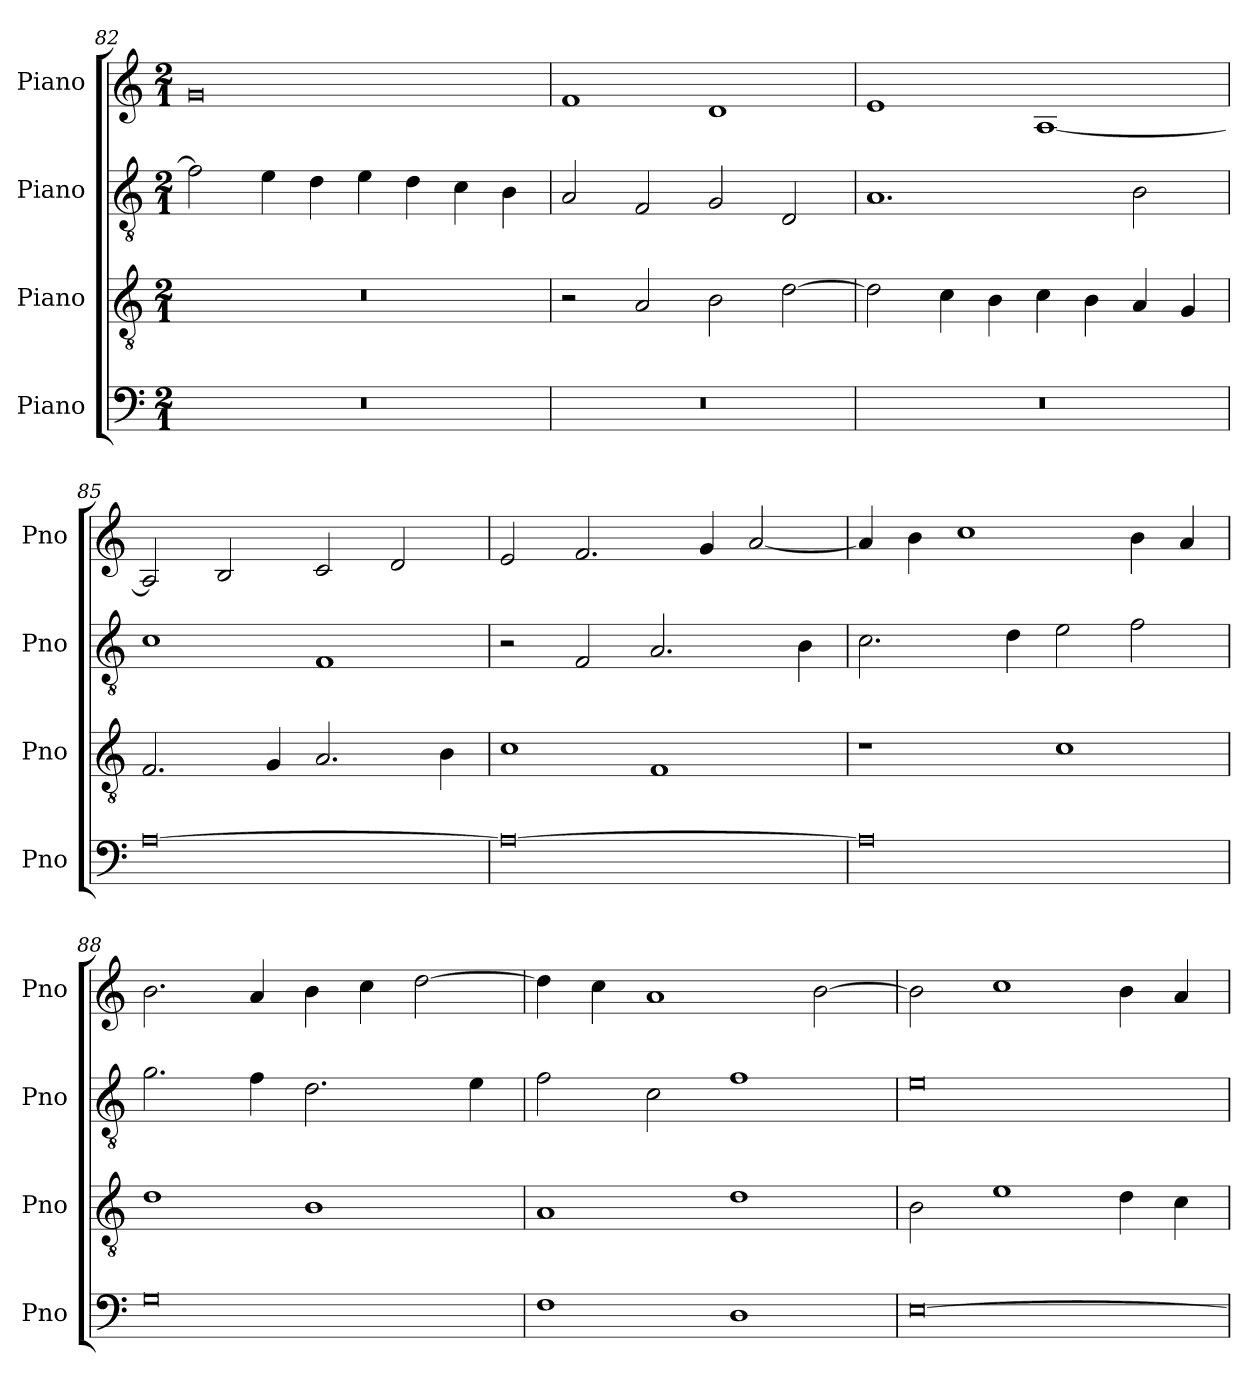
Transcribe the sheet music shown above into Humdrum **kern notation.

**kern	**kern	**kern	**kern
*part4	*part3	*part2	*part1
*staff4	*staff3	*staff2	*staff1
*I"Piano	*I"Piano	*I"Piano	*I"Piano
*I'Pno	*I'Pno	*I'Pno	*I'Pno
*clefF4	*clefGv2	*clefGv2	*clefG2
*k[]	*k[]	*k[]	*k[]
*M2/1	*M2/1	*M2/1	*M2/1
=82	=82	=82	=82
0r	0r	2f\]	0g
.	.	4e\	.
.	.	4d\	.
.	.	4e\	.
.	.	4d\	.
.	.	4c\	.
.	.	4B\	.
!!LO:LB:g=z
=83	=83	=83	=83
0r	2r	2A/	1f
.	2A/	2F/	.
.	2B\	2G/	1d
.	[2d\	2D/	.
=84	=84	=84	=84
0r	2d\]	1.A	1e
.	4c\	.	.
.	4B\	.	.
.	4c\	.	[1A
.	4B\	.	.
.	4A/	2B\	.
.	4G/	.	.
=85	=85	=85	=85
[0A	2.F/	1c	2A/]
.	.	.	2B/
.	4G/	.	.
.	2.A/	1F	2c/
.	.	.	2d/
.	4B\	.	.
!!LO:LB:g=z
=86	=86	=86	=86
0A_	1c	2r	2e/
.	.	2F/	2.f/
.	1F	2.A/	.
.	.	.	4g/
.	.	.	[2a/
.	.	4B\	.
=87	=87	=87	=87
0A]	1r	2.c\	4a/]
.	.	.	4b\
.	.	.	1cc
.	.	4d\	.
.	1c	2e\	.
.	.	2f\	4b\
.	.	.	4a/
=88	=88	=88	=88
0G	1d	2.g\	2.b\
.	.	4f\	4a/
.	1B	2.d\	4b\
.	.	.	4cc\
.	.	.	[2dd\
.	.	4e\	.
!!LO:PB:g=z
=89	=89	=89	=89
1F	1A	2f\	4dd\]
.	.	.	4cc\
.	.	2c\	1a
1D	1d	1f	.
.	.	.	[2b\
=90	=90	=90	=90
[0E	2B\	0e	2b\]
.	1e	.	1cc
.	4d\	.	4b\
.	4c\	.	4a/
=	=	=	=
*-	*-	*-	*-
